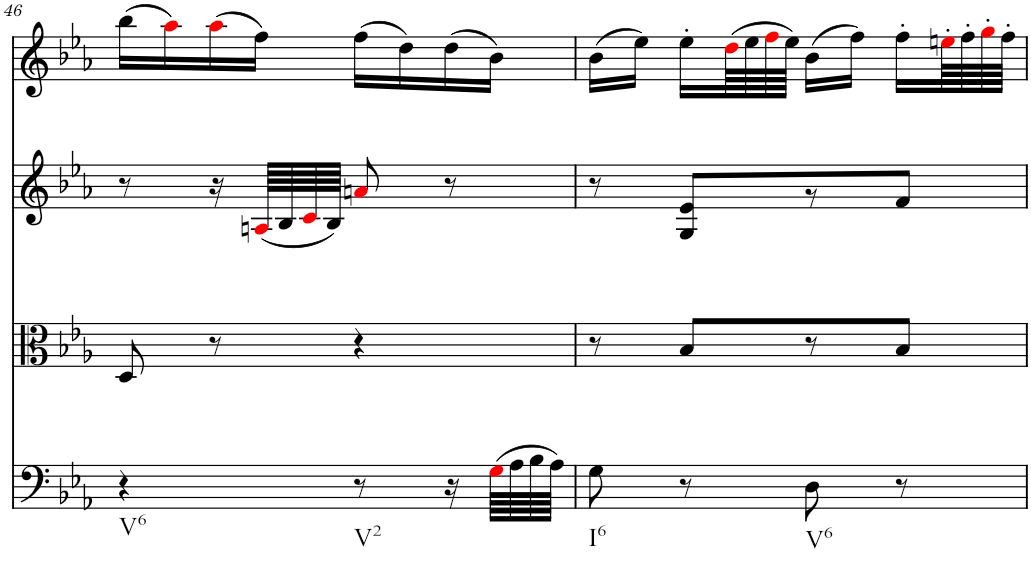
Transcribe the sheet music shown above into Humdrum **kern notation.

**kern	**kern	**kern	**kern
*part4	*part3	*part2	*part1
*staff4	*staff3	*staff2	*staff1
*I"Violoncello	*I"Viola	*I"Violin II	*I"Violin I
*I'Vc	*I'Vla	*I'Vln	*I'Vln
!!LO:PB:g=z
*clefC4	*clefC3	*clefG2	*clefG2
*k[b-e-a-]	*k[b-e-a-]	*k[b-e-a-]	*k[b-e-a-]
*E-:	*E-:	*E-:	*E-:
*M2/4	*M2/4	*M2/4	*M2/4
=46	=46	=46	=46
!LO:TX:b:t=V6	!	!	!
4r	8D/	8r	(16bb-\LL
.	.	.	16aa-i\)
.	8r	16r	(16aa-i\
.	.	(64Ani/LLLL	16ff\JJ)
.	.	64B-/	.
.	.	64ci/	.
.	.	64B-/JJJJ)	.
!LO:TX:b:t=V2	!	!	!
8r	4r	8ani/	(16ff\LL
.	.	.	16dd\)
16r	.	8r	(16dd\
(64Gi\LLLL	.	.	16b-\JJ)
64A-\	.	.	.
64B-\	.	.	.
64A-\JJJJ)	.	.	.
=47	=47	=47	=47
!LO:TX:b:t=I6	!	!	!
8G\	8r	8r	(16b-\LL
.	.	.	16ee-\JJ)
8r	8B-/L	8G/ 8e-/L	16ee-'\LL
.	.	.	(64ddi\LL
.	.	.	64ee-\
.	.	.	64ffi\
.	.	.	64ee-\JJJJ)
!LO:TX:b:t=V6	!	!	!
8D\	8r	8r	(16b-\LL
.	.	.	16ff\JJ)
8r	8B-/J	8f/J	16ff'\LL
.	.	.	64een'i\LL
.	.	.	64ff'\
.	.	.	64gg'i\
.	.	.	64ff'\JJJJ
=	=	=	=
*-	*-	*-	*-
